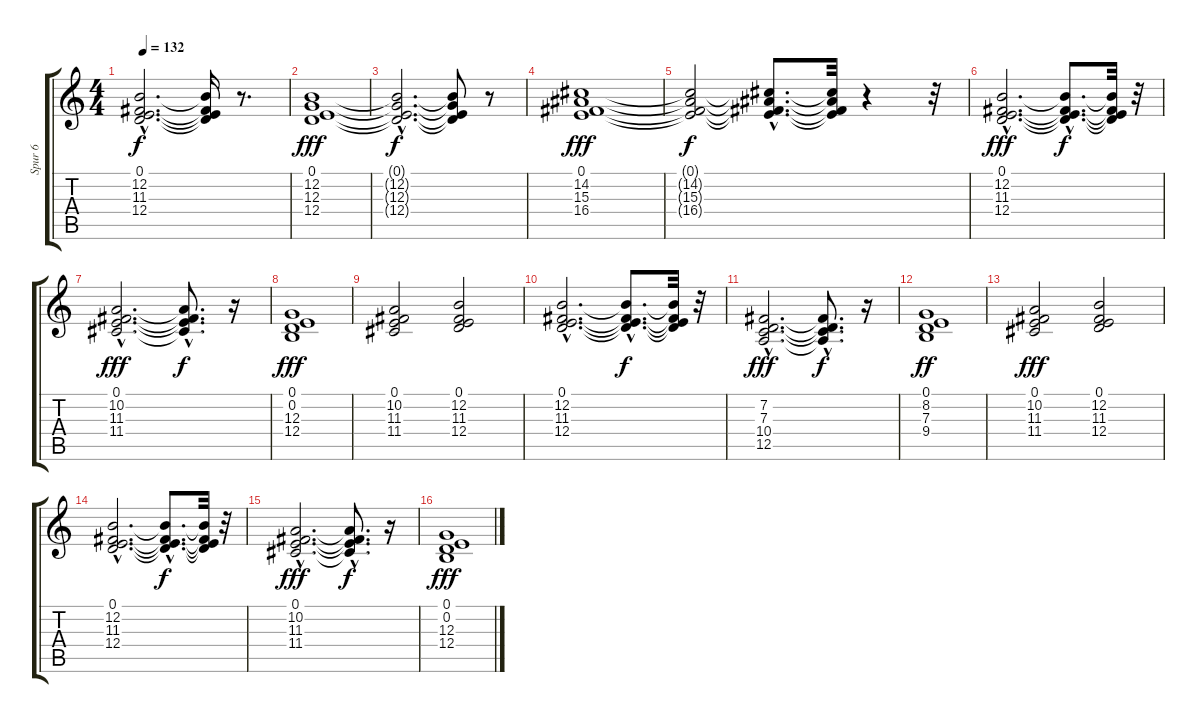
\track ("Spur 6" "Spur 6") {instrument electricgrandpiano}
\staff {score tabs}
\tuning (E4 B3 G3 D3 A2 E2) {hide}
\ts (4 4)
\tempo 132
\clef g2
\ks c
(0.1{hac t} 12.2{hac t} 11.3{hac t} 12.4{hac t}).2{d dy f} (0.1{t} 12.2{t} 11.3{t} 12.4{t}).16 r.8{d} |
(0.1 12.2 12.3 12.4).1{dy fff} |
(0.1{hac t} 12.2{hac t} 12.3{hac t} 12.4{hac t}).2{d dy f} (0.1{t} 12.2{t} 12.3{t} 12.4{t}).8 r.8 |
(0.1 14.2 15.3 16.4).1{dy fff} |
(0.1{t} 14.2{t} 15.3{t} 16.4{t}).2{dy f} (0.1{hac t} 14.2{hac t} 15.3{hac t} 16.4{hac t}).8{d} (0.1{t} 14.2{t} 15.3{t} 16.4{t}).32 r.4 r.32 |
(0.1{hac} 12.2{hac} 11.3{hac} 12.4{hac}).2{d dy fff} (0.1{hac t} 12.2{hac t} 11.3{hac t} 12.4{hac t}).8{d dy f} (0.1{t} 12.2{t} 11.3{t} 12.4{t}).32 r.32 |
(0.1{hac} 10.2{hac} 11.3{hac} 11.4{hac}).2{d dy fff} (0.1{hac t} 10.2{hac t} 11.3{hac t} 11.4{t}).8{d dy f} r.16 |
(0.1 0.2 12.3 12.4).1{dy fff} |
(0.1 10.2 11.3 11.4).2 (0.1 12.2 11.3 12.4).2 |
(0.1{hac} 12.2{hac} 11.3{hac} 12.4{hac}).2{d} (0.1{hac t} 12.2{hac t} 11.3{hac t} 12.4{hac t}).8{d dy f} (0.1{t} 12.2{t} 11.3{t} 12.4{t}).32 r.32 |
(7.2{hac} 7.3{hac} 10.4{hac} 12.5{hac}).2{d dy fff} (7.2{hac t} 7.3{hac t} 10.4{t} 12.5{hac t}).8{d dy f} r.16 |
(0.1 8.2 7.3 9.4).1{dy ff} |
(0.1 10.2 11.3 11.4).2{dy fff} (0.1 12.2 11.3 12.4).2 |
(0.1{hac} 12.2{hac} 11.3{hac} 12.4{hac}).2{d} (0.1{hac t} 12.2{hac t} 11.3{hac t} 12.4{hac t}).8{d dy f} (0.1{t} 12.2{t} 11.3{t} 12.4{t}).32 r.32 |
(0.1{hac} 10.2{hac} 11.3{hac} 11.4{hac}).2{d dy fff} (0.1{hac t} 10.2{hac t} 11.3{hac t} 11.4{t}).8{d dy f} r.16 |
(0.1 0.2 12.3 12.4).1{dy fff}
